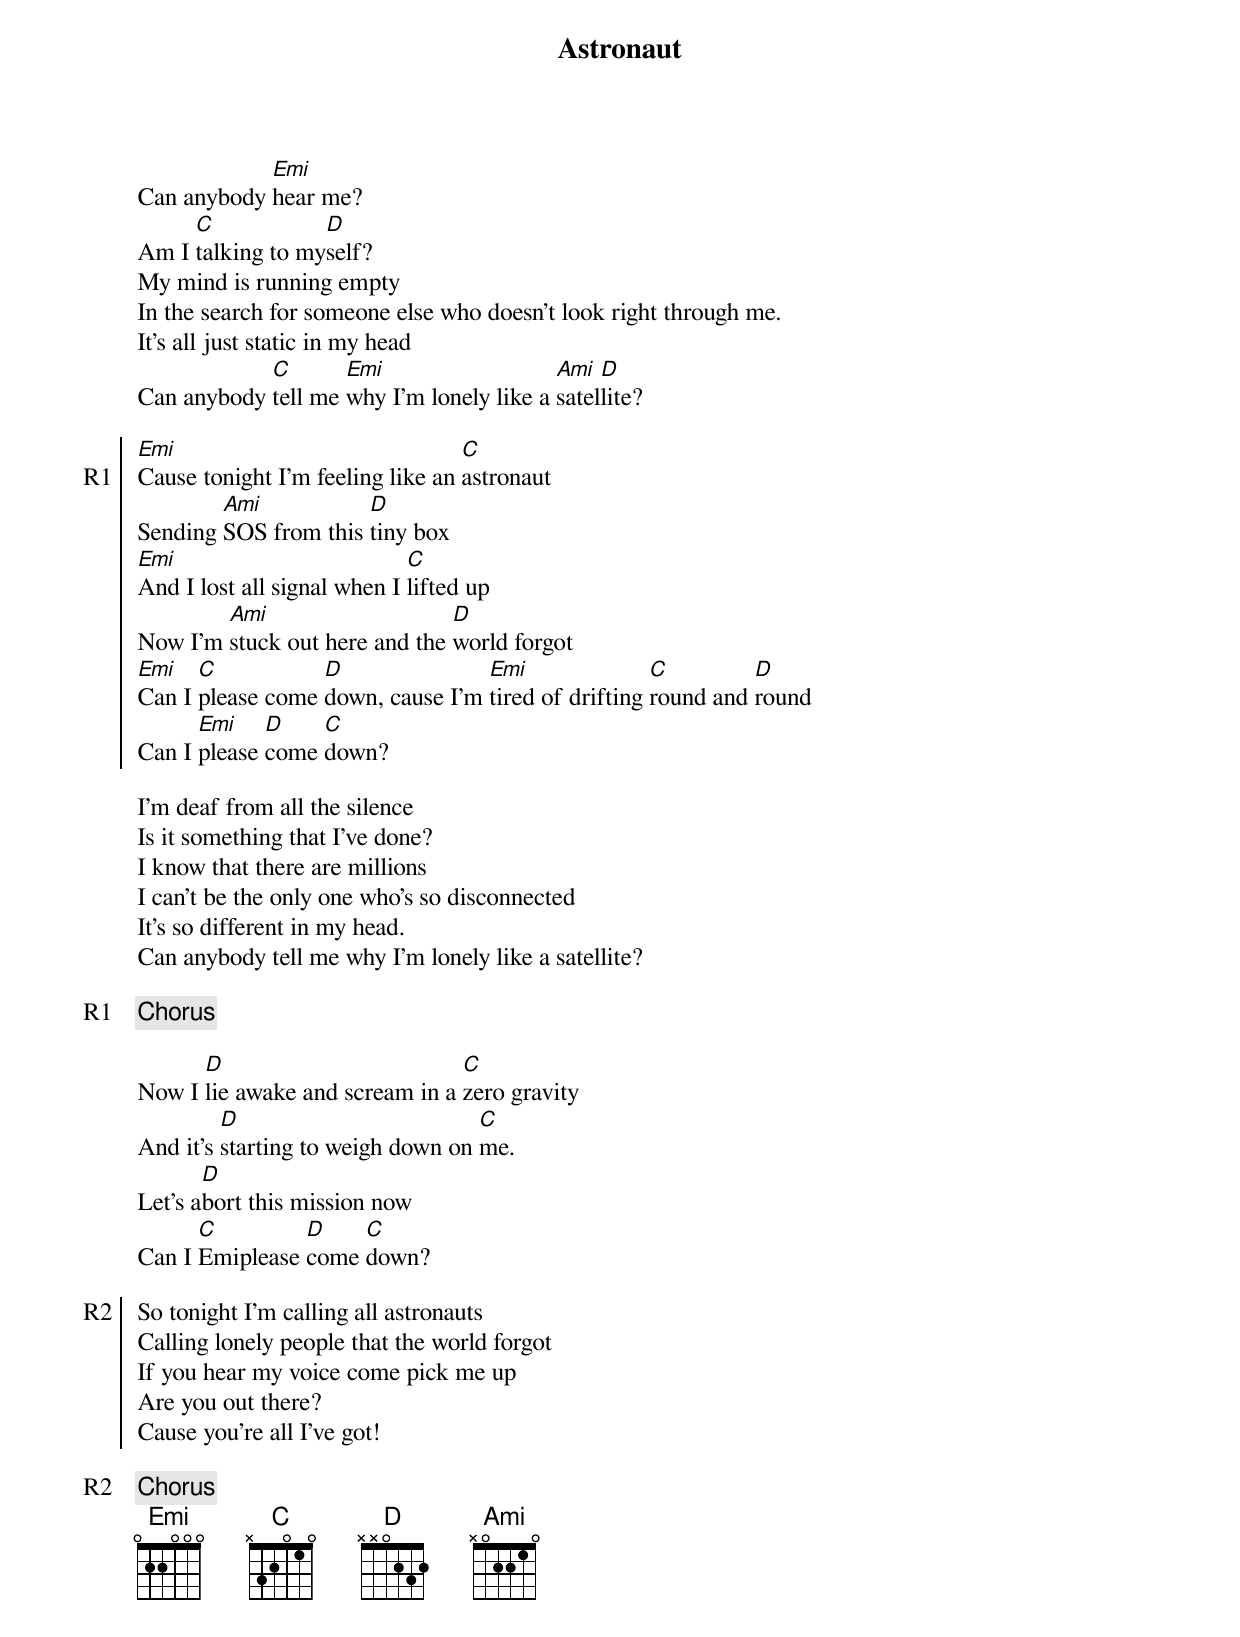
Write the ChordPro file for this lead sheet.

{title: Astronaut}
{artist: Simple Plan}
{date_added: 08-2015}
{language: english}
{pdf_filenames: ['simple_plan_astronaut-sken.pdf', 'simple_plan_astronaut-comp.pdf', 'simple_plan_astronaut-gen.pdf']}
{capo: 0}
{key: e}
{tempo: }
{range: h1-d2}
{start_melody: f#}
{start_of_verse}
Can anybody [Emi]hear me?
Am I [C]talking to my[D]self?
My mind is running empty
In the search for someone else who doesn't look right through me.
It's all just static in my head
Can anybody [C]tell me [Emi]why I'm lonely like a [Ami]satel[D]lite?
{end_of_verse}

{start_of_chorus: R1}
[Emi]Cause tonight I'm feeling like an [C]astronaut
Sending [Ami]SOS from this [D]tiny box
[Emi]And I lost all signal when I [C]lifted up
Now I'm [Ami]stuck out here and the [D]world forgot
[Emi]Can I [C]please come [D]down, cause I'm [Emi]tired of drifting [C]round and [D]round
Can I [Emi]please [D]come [C]down?
{end_of_chorus}

{start_of_verse}
I'm deaf from all the silence
Is it something that I've done?
I know that there are millions
I can't be the only one who's so disconnected
It's so different in my head.
Can anybody tell me why I'm lonely like a satellite?
{end_of_verse}

{chorus}

{start_of_bridge}
Now I [D]lie awake and scream in a [C]zero gravity
And it's [D]starting to weigh down on [C]me.
Let's a[D]bort this mission now
Can I [C]Emiplease [D]come [C]down?
{end_of_bridge}

{start_of_chorus: R2}
So tonight I'm calling all astronauts
Calling lonely people that the world forgot
If you hear my voice come pick me up
Are you out there?
Cause you're all I've got!
{end_of_chorus}

{chorus}
